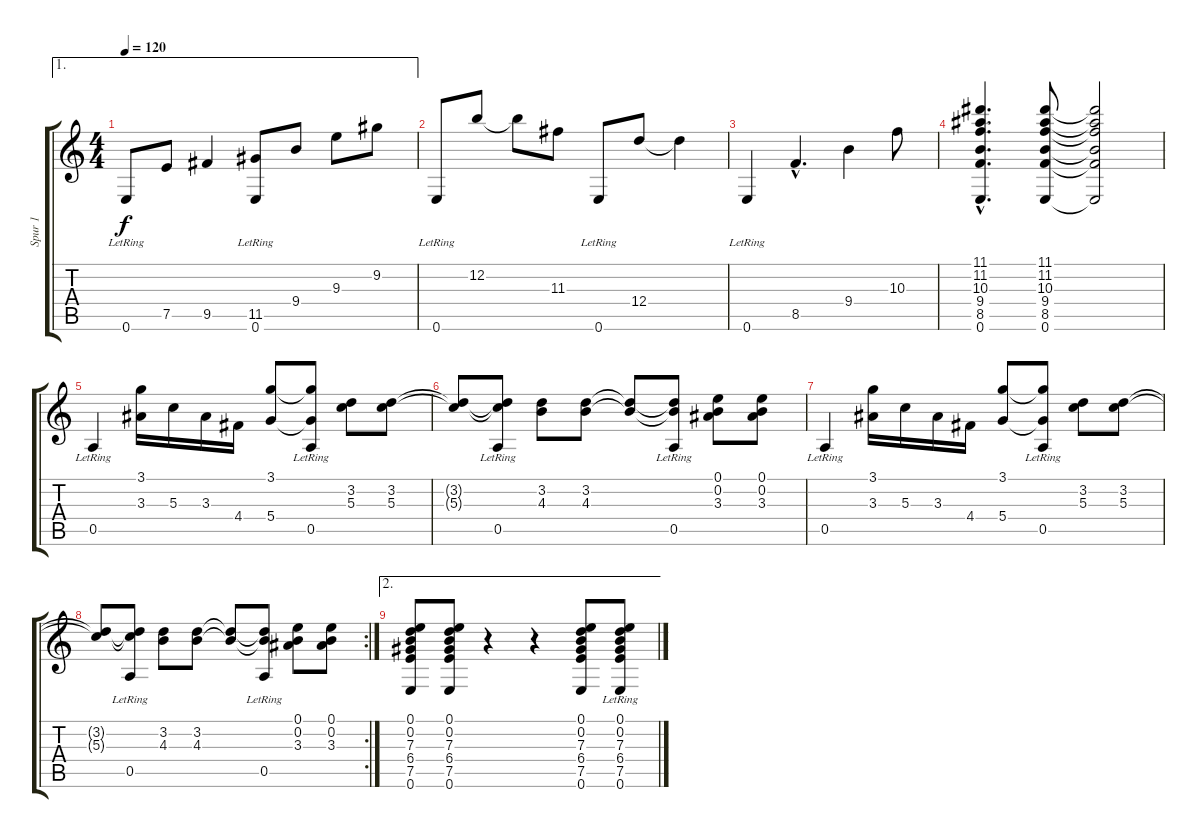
\track ("Spur 1" "Spur 1") {instrument acousticguitarnylon}
\staff {score tabs}
\tuning (E4 B3 G3 D3 A2 E2) {hide}
\ae 1
\ts (4 4)
\tempo 120
\clef g2
\ks c
0.6{lr}.8{dy f} 7.5.8 9.5.4 (11.5 0.6{lr}).8 9.4.8 9.3.8 9.2.8 |
0.6{lr}.8 12.2.8 12.2{t}.8 11.3.8 0.6{lr}.8 12.4.8 12.4{t}.4 |
0.6{lr}.4 8.5{hac}.4{d} 9.4.4 10.3.8 |
(11.1{hac} 11.2{hac} 10.3{hac} 9.4{hac} 8.5{hac} 0.6{hac}).4{d} (11.1 11.2 10.3 9.4 8.5 0.6).8 (11.1{t} 11.2{t} 10.3{t} 9.4{t} 8.5{t} 0.6{t}).2 |
0.5{lr}.4 (3.1 3.3).16 5.3.16 3.3.16 4.4.16 (3.1 5.4).8 (3.1{t} 5.4{t} 0.5{lr}).8 (3.2 5.3).8 (3.2 5.3).8 |
(3.2{t} 5.3{t}).8 (3.2{t} 5.3{t} 0.5{lr}).8 (3.2 4.3).8 (3.2 4.3).8 (3.2{t} 4.3{t}).8 (3.2{t} 4.3{t} 0.5{lr}).8 (0.1 0.2 3.3).8 (0.1 0.2 3.3).8 |
0.5{lr}.4 (3.1 3.3).16 5.3.16 3.3.16 4.4.16 (3.1 5.4).8 (3.1{t} 5.4{t} 0.5{lr}).8 (3.2 5.3).8 (3.2 5.3).8 |
\rc 2
(3.2{t} 5.3{t}).8 (3.2{t} 5.3{t} 0.5{lr}).8 (3.2 4.3).8 (3.2 4.3).8 (3.2{t} 4.3{t}).8 (3.2{t} 4.3{t} 0.5{lr}).8 (0.1 0.2 3.3).8 (0.1 0.2 3.3).8 |
\ae 2
(0.1 0.2 7.3 6.4 7.5 0.6).8 (0.1 0.2 7.3 6.4 7.5 0.6).8 r.4 r.4 (0.1 0.2 7.3 6.4 7.5 0.6).8 (0.1{lr} 0.2{lr} 7.3{lr} 6.4{lr} 7.5{lr} 0.6{lr}).8
